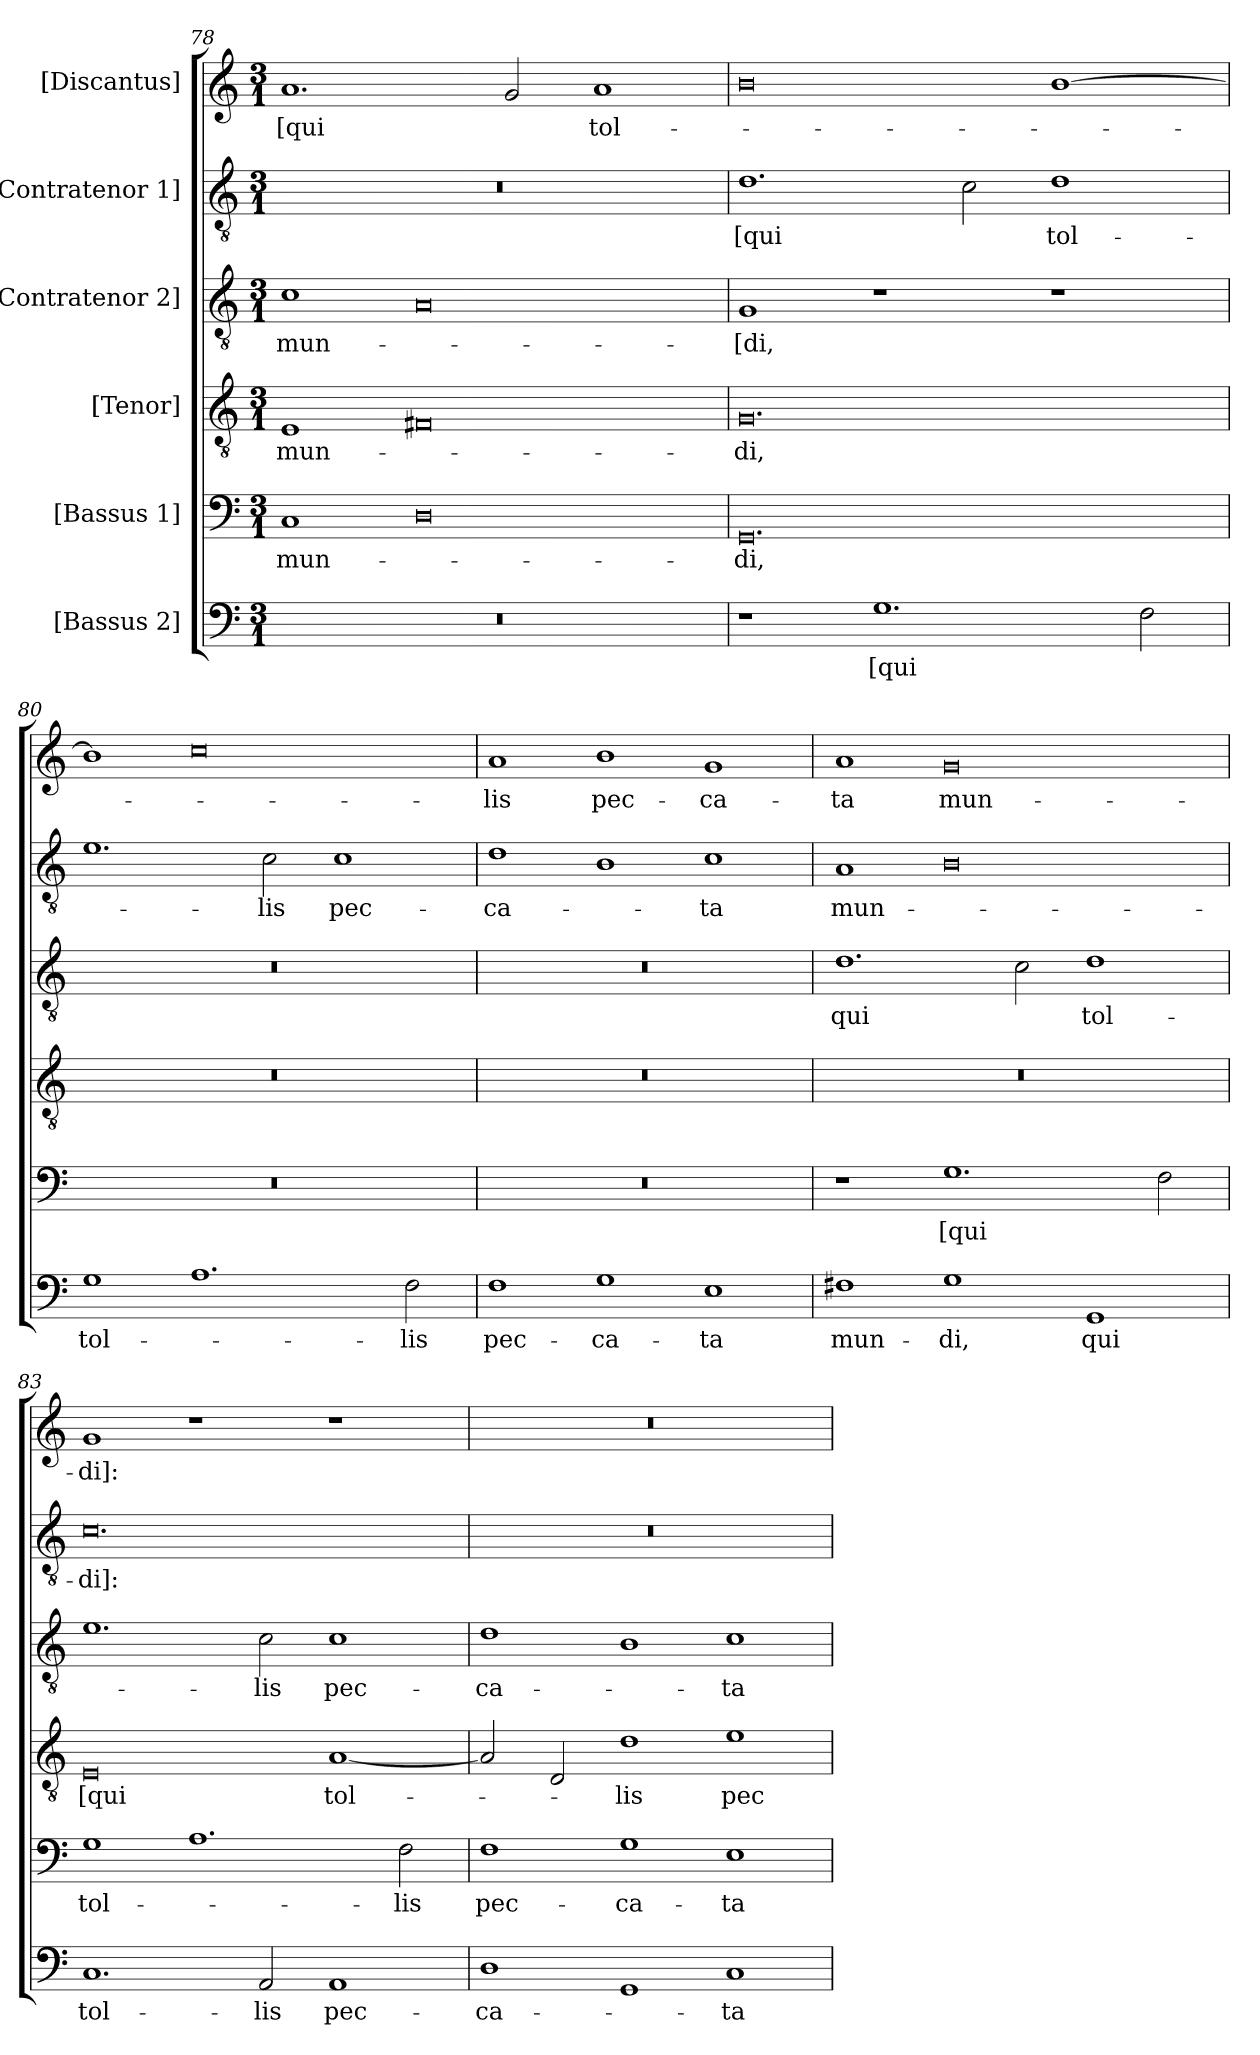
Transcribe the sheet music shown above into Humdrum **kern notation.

**kern	**text	**kern	**text	**kern	**text	**kern	**text	**kern	**text	**kern	**text
*part6	*part6	*part5	*part5	*part4	*part4	*part3	*part3	*part2	*part2	*part1	*part1
*staff6	*staff6	*staff5	*staff5	*staff4	*staff4	*staff3	*staff3	*staff2	*staff2	*staff1	*staff1
*I"[Bassus 2]	*	*I"[Bassus 1]	*	*I"[Tenor]	*	*I"[Contratenor 2]	*	*I"[Contratenor 1]	*	*I"[Discantus]	*
*clefF4	*	*clefF4	*	*clefGv2	*	*clefGv2	*	*clefGv2	*	*clefG2	*
*k[]	*	*k[]	*	*k[]	*	*k[]	*	*k[]	*	*k[]	*
*M3/1	*	*M3/1	*	*M3/1	*	*M3/1	*	*M3/1	*	*M3/1	*
=78	=78	=78	=78	=78	=78	=78	=78	=78	=78	=78	=78
0.r	.	1C/	mun-	1E/	mun-	1c\	mun-	0.r	.	1.a/	[qui
.	.	0D\	.	0F#X/	.	0A/	.	.	.	.	.
.	.	.	.	.	.	.	.	.	.	2g/	.
.	.	.	.	.	.	.	.	.	.	1a/	tol-
=79	=79	=79	=79	=79	=79	=79	=79	=79	=79	=79	=79
1r	.	0.GG/	-di,	0.G/	-di,	1G/	-[di,	1.d\	[qui	0b\	.
1.G\	[qui	.	.	.	.	1r	.	.	.	.	.
.	.	.	.	.	.	.	.	2c\	.	.	.
.	.	.	.	.	.	1r	.	1d\	tol-	[1b\	.
2F\	.	.	.	.	.	.	.	.	.	.	.
=80	=80	=80	=80	=80	=80	=80	=80	=80	=80	=80	=80
1G\	tol-	0.r	.	0.r	.	0.r	.	1.e\	.	1b\]	.
1.A\	.	.	.	.	.	.	.	.	.	0cc\	.
.	.	.	.	.	.	.	.	2c\	-lis	.	.
.	.	.	.	.	.	.	.	1c\	pec-	.	.
2F\	-lis	.	.	.	.	.	.	.	.	.	.
=81	=81	=81	=81	=81	=81	=81	=81	=81	=81	=81	=81
1F\	pec-	0.r	.	0.r	.	0.r	.	1d\	-ca-	1a/	-lis
1G\	-ca-	.	.	.	.	.	.	1B\	.	1b\	pec-
1E\	-ta	.	.	.	.	.	.	1c\	-ta	1g/	-ca-
=82	=82	=82	=82	=82	=82	=82	=82	=82	=82	=82	=82
1F#X\	mun-	1r	.	0.r	.	1.d\	qui	1A/	mun-	1a/	-ta
1G\	-di,	1.G\	[qui	.	.	.	.	0B\	.	0g/	mun-
.	.	.	.	.	.	2c\	.	.	.	.	.
1GG/	qui	.	.	.	.	1d\	tol-	.	.	.	.
.	.	2F\	.	.	.	.	.	.	.	.	.
=83	=83	=83	=83	=83	=83	=83	=83	=83	=83	=83	=83
1.C/	tol-	1G\	tol-	0E/	[qui	1.e\	.	0.c\	-di]:	1g/	-di]:
.	.	1.A\	.	.	.	.	.	.	.	1r	.
2AA/	-lis	.	.	.	.	2c\	-lis	.	.	.	.
1AA/	pec-	.	.	[1A/	tol-	1c\	pec-	.	.	1r	.
.	.	2F\	-lis	.	.	.	.	.	.	.	.
=84	=84	=84	=84	=84	=84	=84	=84	=84	=84	=84	=84
1D\	-ca-	1F\	pec-	2A/]	.	1d\	-ca-	0.r	.	0.r	.
.	.	.	.	2D/	.	.	.	.	.	.	.
1GG/	.	1G\	-ca-	1d\	-lis	1B\	.	.	.	.	.
1C/	-ta	1E\	-ta	1e\	pec-	1c\	-ta	.	.	.	.
=	=	=	=	=	=	=	=	=	=	=	=
*-	*-	*-	*-	*-	*-	*-	*-	*-	*-	*-	*-
